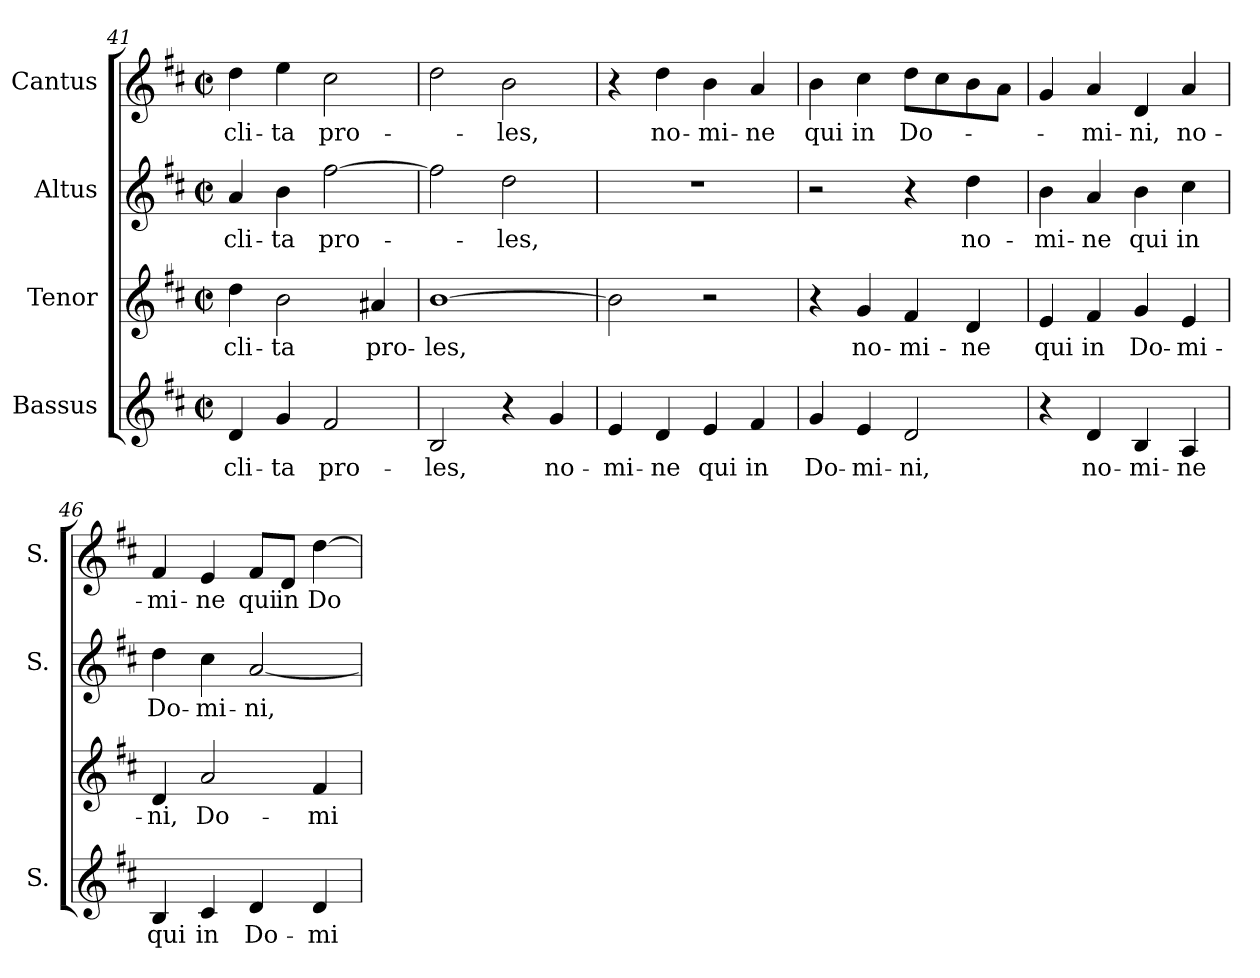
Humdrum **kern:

**kern	**text	**kern	**text	**kern	**text	**kern	**text
*part4	*part4	*part3	*part3	*part2	*part2	*part1	*part1
*staff4	*staff4	*staff3	*staff3	*staff2	*staff2	*staff1	*staff1
*I"Bassus	*	*I"Tenor	*	*I"Altus	*	*I"Cantus	*
*I'S.	*	*	*	*I'S.	*	*I'S.	*
*clefG2	*	*clefG2	*	*clefG2	*	*clefG2	*
*k[f#c#]	*	*k[f#c#]	*	*k[f#c#]	*	*k[f#c#]	*
*D:	*	*D:	*	*D:	*	*D:	*
*M2/2	*	*M2/2	*	*M2/2	*	*M2/2	*
*met(c|)	*	*met(c|)	*	*met(c|)	*	*met(c|)	*
=41	=41	=41	=41	=41	=41	=41	=41
!	!LO:LY:b:color=#000000	!	!	!	!	!	!
!	!	!	!LO:LY:b:color=#000000	!	!	!	!
!	!	!	!	!	!LO:LY:b:color=#000000	!	!
!	!	!	!	!	!	!	!LO:LY:b:color=#000000
4di/	-cli-	4ddi\	-cli-	4ai/	-cli-	4ddi\	cli-
!	!LO:LY:b:color=#000000	!	!	!	!	!	!
!	!	!	!LO:LY:b:color=#000000	!	!	!	!
!	!	!	!	!	!LO:LY:b:color=#000000	!	!
!	!	!	!	!	!	!	!LO:LY:b:color=#000000
4gi/	-ta	2bi\	-ta	4bi\	-ta	4eei\	-ta
!	!LO:LY:b:color=#000000	!	!	!	!	!	!
!	!	!	!	!	!LO:LY:b:color=#000000	!	!
!	!	!	!	!	!	!	!LO:LY:b:color=#000000
2f#i/	pro-	.	.	[>2ff#i\	pro-	2cc#i\	pro-
!	!	!	!LO:LY:b:color=#000000	!	!	!	!
.	.	4a#Xi/	pro-	.	.	.	.
=42	=42	=42	=42	=42	=42	=42	=42
!	!LO:LY:b:color=#000000	!	!	!	!	!	!
!	!	!	!LO:LY:b:color=#000000	!	!	!	!
2Bi/	-les,	[>1bi	-les,	2ff#i\]	.	2ddi\	.
!	!	!	!	!	!LO:LY:b:color=#000000	!	!
!	!	!	!	!	!	!	!LO:LY:b:color=#000000
4r	.	.	.	2ddi\	-les,	2bi\	-les,
!	!LO:LY:b:color=#000000	!	!	!	!	!	!
4gi/	no-	.	.	.	.	.	.
=43	=43	=43	=43	=43	=43	=43	=43
!	!LO:LY:b:color=#000000	!	!	!	!	!	!
4ei/	-mi-	2bi\]	.	1r	.	4r	.
!	!LO:LY:b:color=#000000	!	!	!	!	!	!
!	!	!	!	!	!	!	!LO:LY:b:color=#000000
4di/	-ne	.	.	.	.	4ddi\	no-
!	!LO:LY:b:color=#000000	!	!	!	!	!	!
!	!	!	!	!	!	!	!LO:LY:b:color=#000000
4ei/	qui	2r	.	.	.	4bi\	-mi-
!	!LO:LY:b:color=#000000	!	!	!	!	!	!
!	!	!	!	!	!	!	!LO:LY:b:color=#000000
4f#i/	in	.	.	.	.	4ai/	-ne
=44	=44	=44	=44	=44	=44	=44	=44
!	!LO:LY:b:color=#000000	!	!	!	!	!	!
!	!	!	!	!	!	!	!LO:LY:b:color=#000000
4gi/	Do-	4r	.	2r	.	4bi\	qui
!	!LO:LY:b:color=#000000	!	!	!	!	!	!
!	!	!	!LO:LY:b:color=#000000	!	!	!	!
!	!	!	!	!	!	!	!LO:LY:b:color=#000000
4ei/	-mi-	4gi/	no-	.	.	4cc#i\	in
!	!LO:LY:b:color=#000000	!	!	!	!	!	!
!	!	!	!LO:LY:b:color=#000000	!	!	!	!
!	!	!	!	!	!	!	!LO:LY:b:color=#000000
2di/	-ni,	4f#i/	-mi-	4r	.	8ddi\L	Do-
.	.	.	.	.	.	8cc#i\	.
!	!	!	!LO:LY:b:color=#000000	!	!	!	!
!	!	!	!	!	!LO:LY:b:color=#000000	!	!
.	.	4di/	-ne	4ddi\	no-	8bi\	.
.	.	.	.	.	.	8ai\J	.
!!LO:PB:g=z
=45	=45	=45	=45	=45	=45	=45	=45
!	!	!	!LO:LY:b:color=#000000	!	!	!	!
!	!	!	!	!	!LO:LY:b:color=#000000	!	!
4r	.	4ei/	qui	4bi\	-mi-	4gi/	.
!	!LO:LY:b:color=#000000	!	!	!	!	!	!
!	!	!	!LO:LY:b:color=#000000	!	!	!	!
!	!	!	!	!	!LO:LY:b:color=#000000	!	!
!	!	!	!	!	!	!	!LO:LY:b:color=#000000
4di/	no-	4f#i/	in	4ai/	-ne	4ai/	-mi-
!	!LO:LY:b:color=#000000	!	!	!	!	!	!
!	!	!	!LO:LY:b:color=#000000	!	!	!	!
!	!	!	!	!	!LO:LY:b:color=#000000	!	!
!	!	!	!	!	!	!	!LO:LY:b:color=#000000
4Bi/	-mi-	4gi/	Do-	4bi\	qui	4di/	-ni,
!	!LO:LY:b:color=#000000	!	!	!	!	!	!
!	!	!	!LO:LY:b:color=#000000	!	!	!	!
!	!	!	!	!	!LO:LY:b:color=#000000	!	!
!	!	!	!	!	!	!	!LO:LY:b:color=#000000
4Ai/	-ne	4ei/	-mi-	4cc#i\	in	4ai/	no-
=46	=46	=46	=46	=46	=46	=46	=46
!	!LO:LY:b:color=#000000	!	!	!	!	!	!
!	!	!	!LO:LY:b:color=#000000	!	!	!	!
!	!	!	!	!	!LO:LY:b:color=#000000	!	!
!	!	!	!	!	!	!	!LO:LY:b:color=#000000
4Bi/	qui	4di/	-ni,	4ddi\	Do-	4f#i/	-mi-
!	!LO:LY:b:color=#000000	!	!	!	!	!	!
!	!	!	!LO:LY:b:color=#000000	!	!	!	!
!	!	!	!	!	!LO:LY:b:color=#000000	!	!
!	!	!	!	!	!	!	!LO:LY:b:color=#000000
4c#i/	in	2ai/	Do-	4cc#i\	-mi-	4ei/	-ne
!	!LO:LY:b:color=#000000	!	!	!	!	!	!
!	!	!	!	!	!LO:LY:b:color=#000000	!	!
!	!	!	!	!	!	!	!LO:LY:b:color=#000000
4di/	Do-	.	.	[<2ai/	-ni,	8f#i/L	qui
!	!	!	!	!	!	!	!LO:LY:b:color=#000000
.	.	.	.	.	.	8di/J	in
!	!LO:LY:b:color=#000000	!	!	!	!	!	!
!	!	!	!LO:LY:b:color=#000000	!	!	!	!
!	!	!	!	!	!	!	!LO:LY:b:color=#000000
4di/	-mi-	4f#i/	-mi-	.	.	[>4ddi\	Do-
=	=	=	=	=	=	=	=
*-	*-	*-	*-	*-	*-	*-	*-
